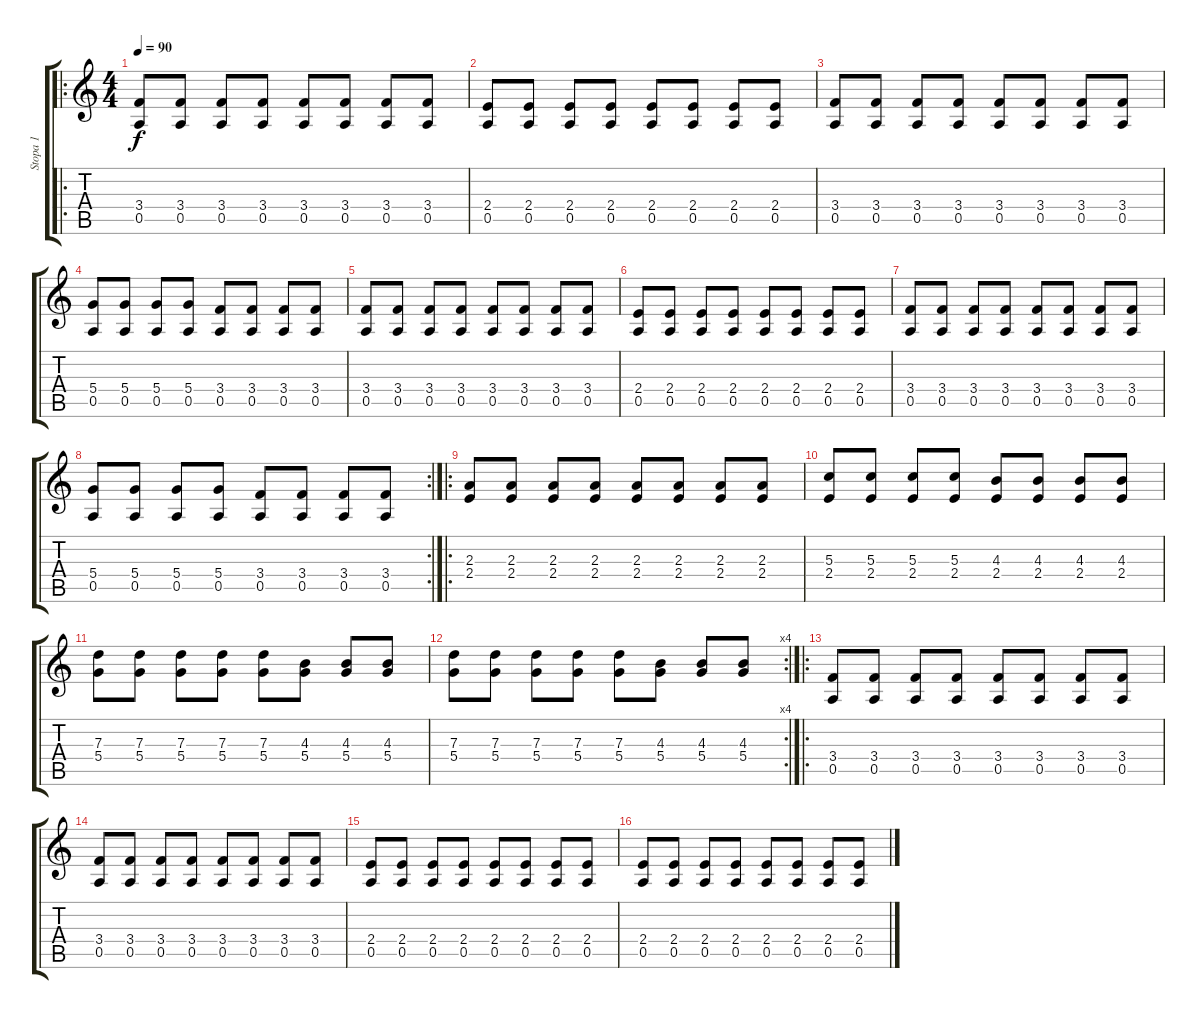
\track ("Stopa 1" "Stopa 1") {instrument distortionguitar}
\staff {score tabs}
\tuning (E4 B3 G3 D3 A2 E2) {hide}
\ro
\ts (4 4)
\tempo 90
\clef g2
\ks c
(3.4 0.5).8{dy f} (3.4 0.5).8 (3.4 0.5).8 (3.4 0.5).8 (3.4 0.5).8 (3.4 0.5).8 (3.4 0.5).8 (3.4 0.5).8 |
(2.4 0.5).8 (2.4 0.5).8 (2.4 0.5).8 (2.4 0.5).8 (2.4 0.5).8 (2.4 0.5).8 (2.4 0.5).8 (2.4 0.5).8 |
(3.4 0.5).8 (3.4 0.5).8 (3.4 0.5).8 (3.4 0.5).8 (3.4 0.5).8 (3.4 0.5).8 (3.4 0.5).8 (3.4 0.5).8 |
(5.4 0.5).8 (5.4 0.5).8 (5.4 0.5).8 (5.4 0.5).8 (3.4 0.5).8 (3.4 0.5).8 (3.4 0.5).8 (3.4 0.5).8 |
(3.4 0.5).8 (3.4 0.5).8 (3.4 0.5).8 (3.4 0.5).8 (3.4 0.5).8 (3.4 0.5).8 (3.4 0.5).8 (3.4 0.5).8 |
(2.4 0.5).8 (2.4 0.5).8 (2.4 0.5).8 (2.4 0.5).8 (2.4 0.5).8 (2.4 0.5).8 (2.4 0.5).8 (2.4 0.5).8 |
(3.4 0.5).8 (3.4 0.5).8 (3.4 0.5).8 (3.4 0.5).8 (3.4 0.5).8 (3.4 0.5).8 (3.4 0.5).8 (3.4 0.5).8 |
\rc 2
(5.4 0.5).8 (5.4 0.5).8 (5.4 0.5).8 (5.4 0.5).8 (3.4 0.5).8 (3.4 0.5).8 (3.4 0.5).8 (3.4 0.5).8 |
\ro
(2.3 2.4).8 (2.3 2.4).8 (2.3 2.4).8 (2.3 2.4).8 (2.3 2.4).8 (2.3 2.4).8 (2.3 2.4).8 (2.3 2.4).8 |
(5.3 2.4).8 (5.3 2.4).8 (5.3 2.4).8 (5.3 2.4).8 (4.3 2.4).8 (4.3 2.4).8 (4.3 2.4).8 (4.3 2.4).8 |
(7.3 5.4).8 (7.3 5.4).8 (7.3 5.4).8 (7.3 5.4).8 (7.3 5.4).8 (4.3 5.4).8 (4.3 5.4).8 (4.3 5.4).8 |
\rc 4
(7.3 5.4).8 (7.3 5.4).8 (7.3 5.4).8 (7.3 5.4).8 (7.3 5.4).8 (4.3 5.4).8 (4.3 5.4).8 (4.3 5.4).8 |
\ro
(3.4 0.5).8 (3.4 0.5).8 (3.4 0.5).8 (3.4 0.5).8 (3.4 0.5).8 (3.4 0.5).8 (3.4 0.5).8 (3.4 0.5).8 |
(3.4 0.5).8 (3.4 0.5).8 (3.4 0.5).8 (3.4 0.5).8 (3.4 0.5).8 (3.4 0.5).8 (3.4 0.5).8 (3.4 0.5).8 |
(2.4 0.5).8 (2.4 0.5).8 (2.4 0.5).8 (2.4 0.5).8 (2.4 0.5).8 (2.4 0.5).8 (2.4 0.5).8 (2.4 0.5).8 |
(2.4 0.5).8 (2.4 0.5).8 (2.4 0.5).8 (2.4 0.5).8 (2.4 0.5).8 (2.4 0.5).8 (2.4 0.5).8 (2.4 0.5).8
